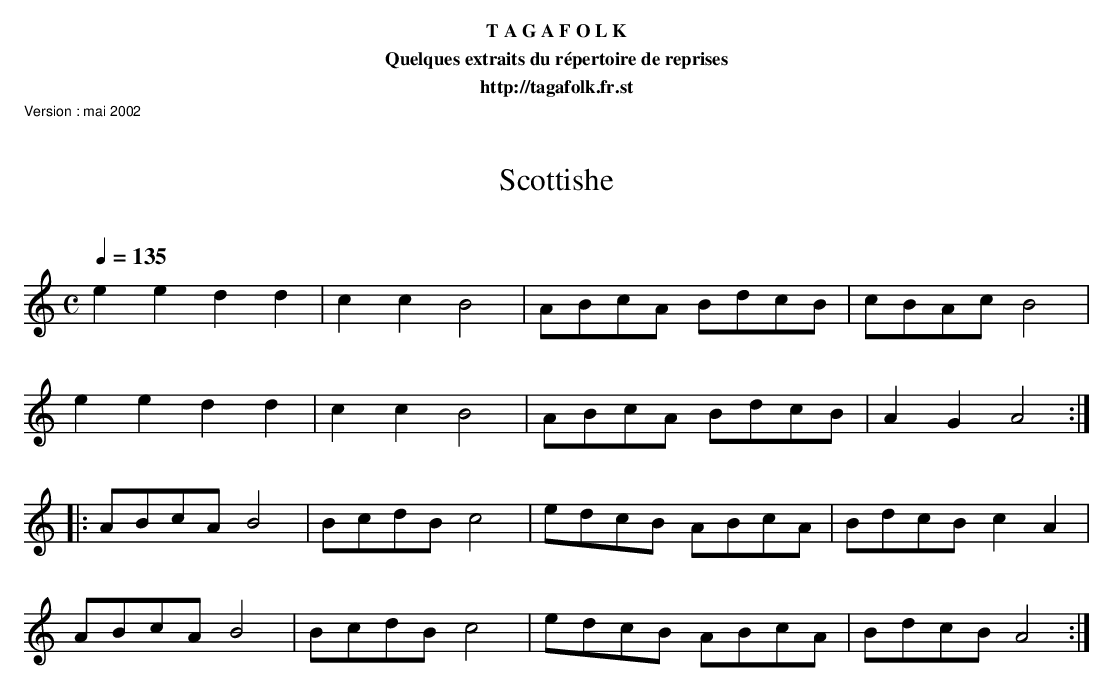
X:1
T:Scottishe
O:
M:C
L:1/8
Q:1/4=135
K:C
e2e2d2d2 | c2c2B4 | ABcA BdcB | cBAc B4 |
e2e2d2d2 | c2c2B4 | ABcA BdcB | A2G2 A4 ::
ABcAB4 | BcdBc4 | edcB ABcA | BdcB c2A2 |
ABcAB4 | BcdBc4 | edcB ABcA | BdcB A4 :|
